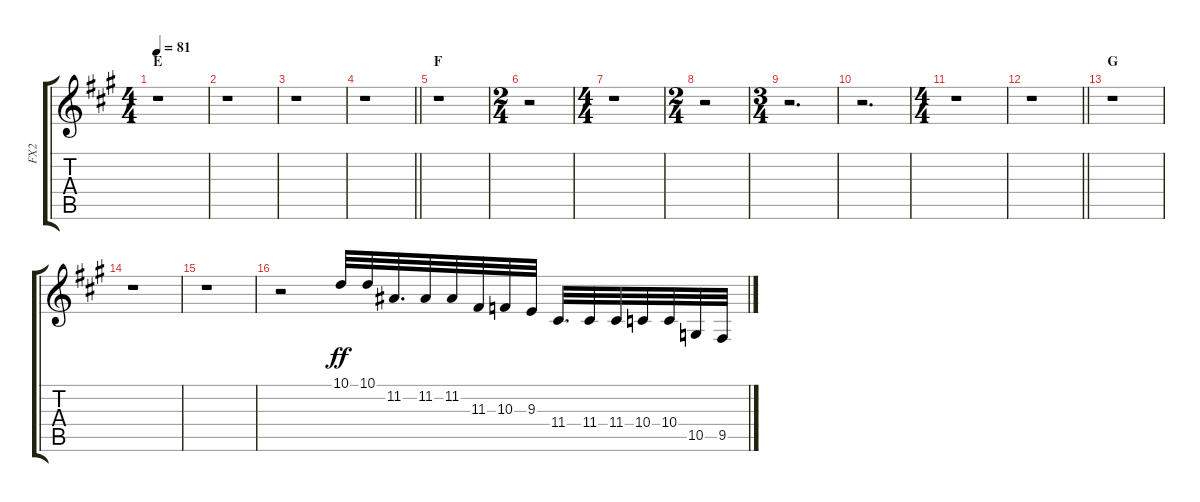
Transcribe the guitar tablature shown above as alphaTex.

\track ("FX2" "FX2") {instrument melodictom}
\staff {score tabs}
\tuning (E4 B3 G3 D3 A2 E2) {hide}
\ts (4 4)
\section ("" "E")
\tempo 81
\clef g2
\ks f#minor
r.1{dy ff} |
r.1 |
r.1 |
\barLineRight lightlight
r.1 |
\section ("" "F")
r.1 |
\ts (2 4)
r.2 |
\ts (4 4)
r.1 |
\ts (2 4)
r.2 |
\ts (3 4)
r.2{d} |
r.2{d} |
\ts (4 4)
r.1 |
\barLineRight lightlight
r.1 |
\section ("" "G")
r.1 |
r.1 |
r.1 |
r.2 10.1.32 10.1.32 11.2.32{d} 11.2.32 11.2.32 11.3.32 10.3.32 9.3.32 11.4.32{d} 11.4.32 11.4.32 10.4.32 10.4.32 10.5.32 9.5.32
